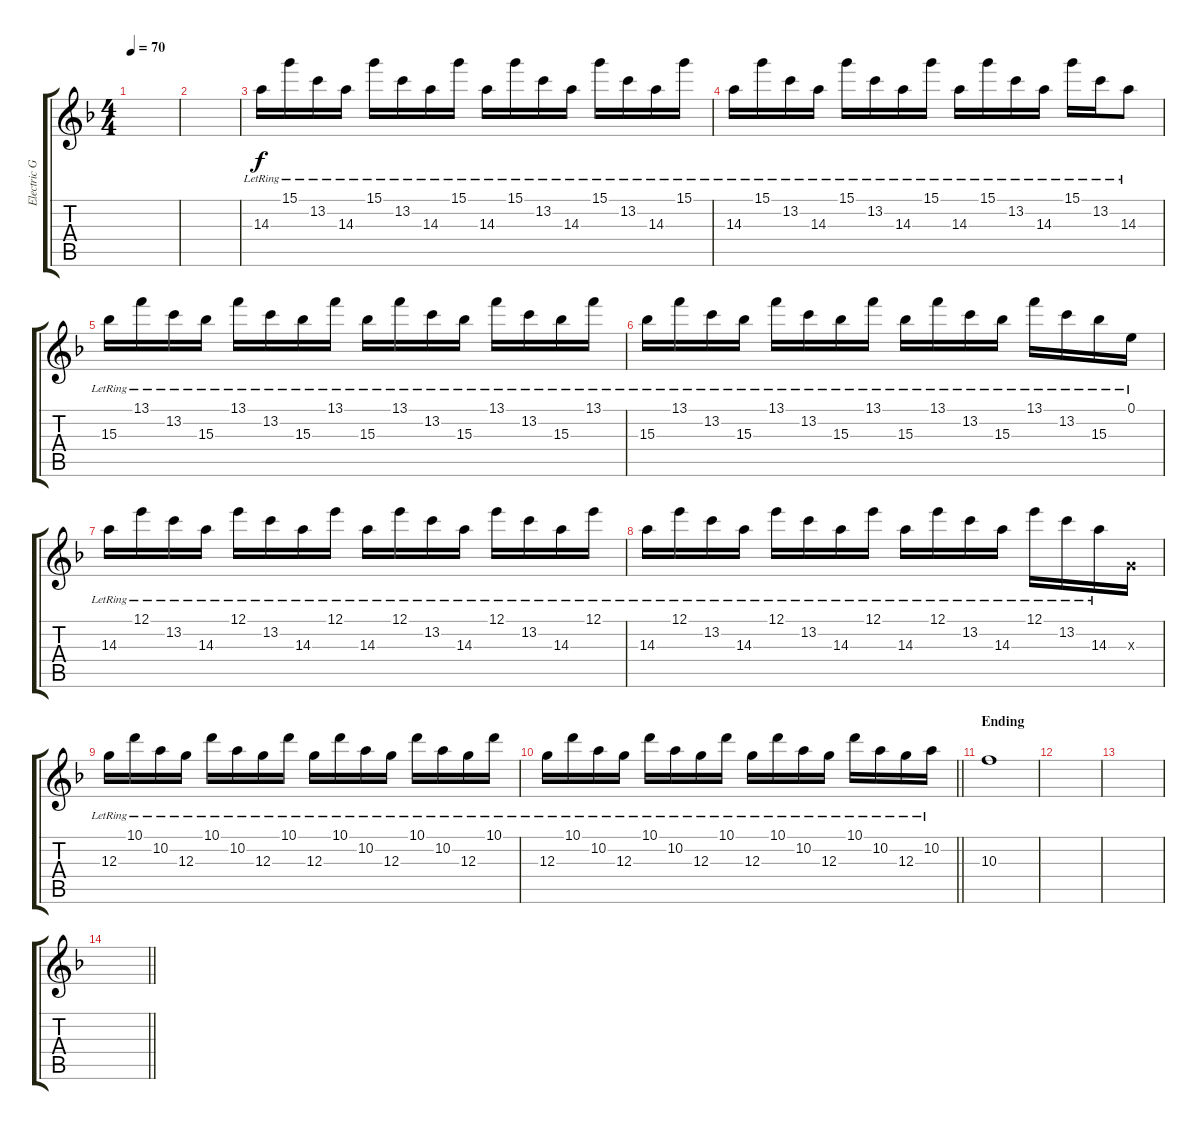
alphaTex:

\track ("Electric Guitar" "Electric G") {instrument electricguitarclean}
\staff {score tabs}
\tuning (E4 B3 G3 D3 A2 E2) {hide}
\ts (4 4)
\tempo 70
\clef g2
\ks f
|
|
14.3{lr}.16 15.1{lr}.16 13.2{lr}.16 14.3{lr}.16 15.1{lr}.16 13.2{lr}.16 14.3{lr}.16 15.1{lr}.16 14.3{lr}.16 15.1{lr}.16 13.2{lr}.16 14.3{lr}.16 15.1{lr}.16 13.2{lr}.16 14.3{lr}.16 15.1{lr}.16 |
14.3{lr}.16 15.1{lr}.16 13.2{lr}.16 14.3{lr}.16 15.1{lr}.16 13.2{lr}.16 14.3{lr}.16 15.1{lr}.16 14.3{lr}.16 15.1{lr}.16 13.2{lr}.16 14.3{lr}.16 15.1{lr}.16 13.2{lr}.16 14.3{lr}.8 |
15.3{lr}.16 13.1{lr}.16 13.2{lr}.16 15.3{lr}.16 13.1{lr}.16 13.2{lr}.16 15.3{lr}.16 13.1{lr}.16 15.3{lr}.16 13.1{lr}.16 13.2{lr}.16 15.3{lr}.16 13.1{lr}.16 13.2{lr}.16 15.3{lr}.16 13.1{lr}.16 |
15.3{lr}.16 13.1{lr}.16 13.2{lr}.16 15.3{lr}.16 13.1{lr}.16 13.2{lr}.16 15.3{lr}.16 13.1{lr}.16 15.3{lr}.16 13.1{lr}.16 13.2{lr}.16 15.3{lr}.16 13.1{lr}.16 13.2{lr}.16 15.3{lr}.16 0.1{lr}.16 |
14.3{lr}.16 12.1{lr}.16 13.2{lr}.16 14.3{lr}.16 12.1{lr}.16 13.2{lr}.16 14.3{lr}.16 12.1{lr}.16 14.3{lr}.16 12.1{lr}.16 13.2{lr}.16 14.3{lr}.16 12.1{lr}.16 13.2{lr}.16 14.3{lr}.16 12.1{lr}.16 |
14.3{lr}.16 12.1{lr}.16 13.2{lr}.16 14.3{lr}.16 12.1{lr}.16 13.2{lr}.16 14.3{lr}.16 12.1{lr}.16 14.3{lr}.16 12.1{lr}.16 13.2{lr}.16 14.3{lr}.16 12.1{lr}.16 13.2{lr}.16 14.3{lr}.16 0.3{x}.16 |
12.3{lr}.16 10.1{lr}.16 10.2{lr}.16 12.3{lr}.16 10.1{lr}.16 10.2{lr}.16 12.3{lr}.16 10.1{lr}.16 12.3{lr}.16 10.1{lr}.16 10.2{lr}.16 12.3{lr}.16 10.1{lr}.16 10.2{lr}.16 12.3{lr}.16 10.1{lr}.16 |
\barLineRight lightlight
12.3{lr}.16 10.1{lr}.16 10.2{lr}.16 12.3{lr}.16 10.1{lr}.16 10.2{lr}.16 12.3{lr}.16 10.1{lr}.16 12.3{lr}.16 10.1{lr}.16 10.2{lr}.16 12.3{lr}.16 10.1{lr}.16 10.2{lr}.16 12.3{lr}.16 10.2{lr}.16 |
\section ("" "Ending")
10.3.1 |
|
|
\barLineRight lightlight
